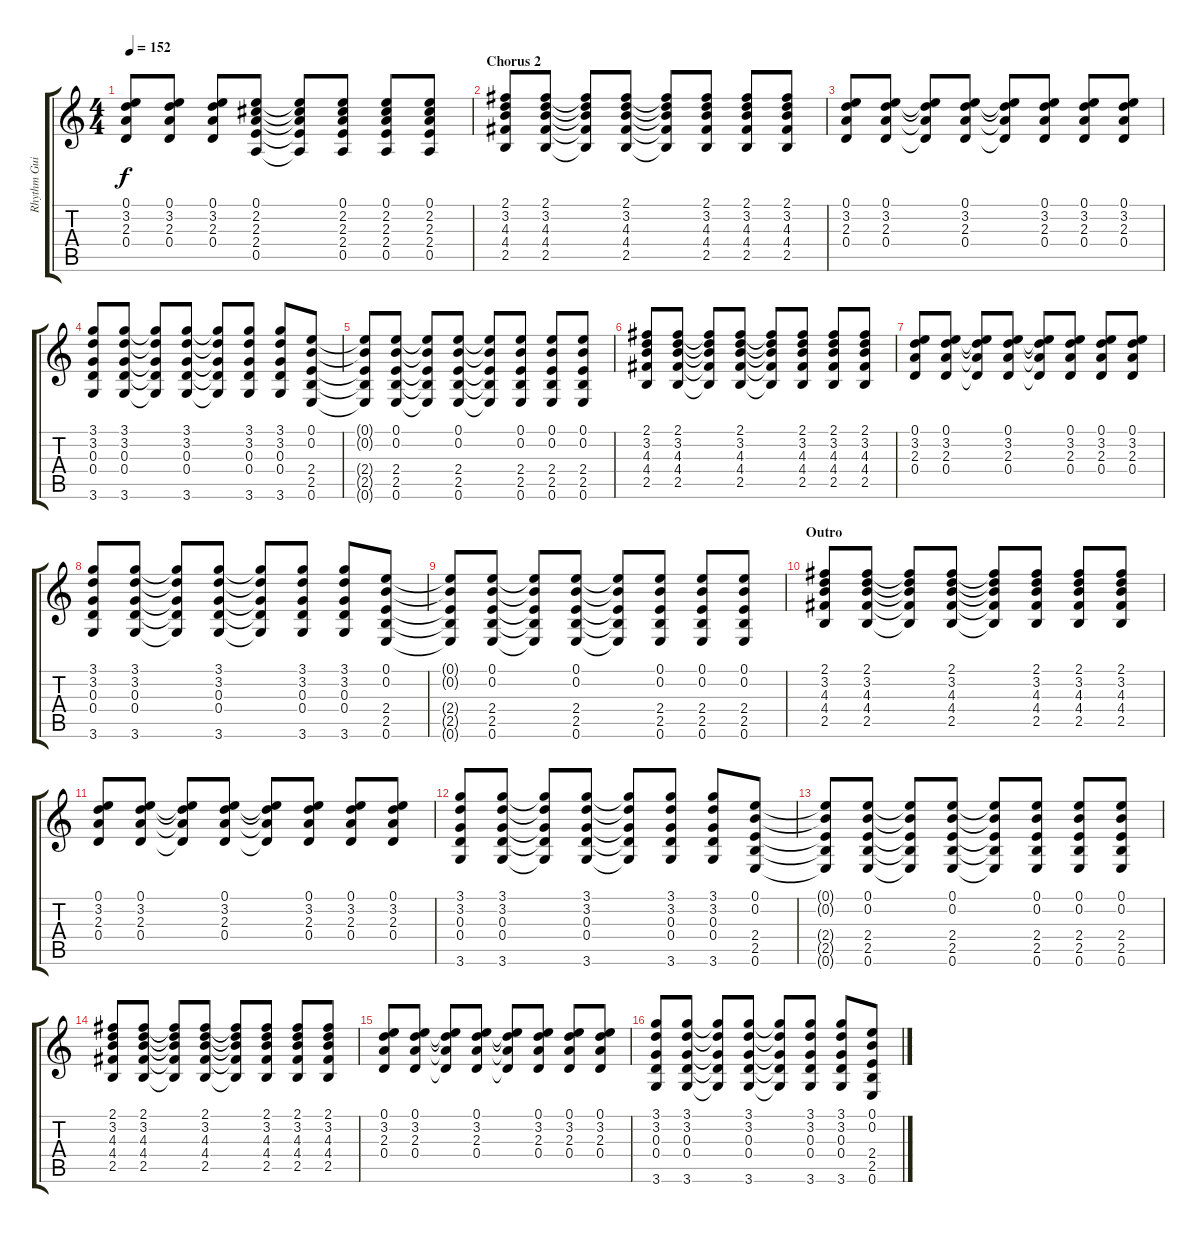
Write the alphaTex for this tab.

\track ("Rhythm Guitar 1" "Rhythm Gui") {instrument overdrivenguitar}
\staff {score tabs}
\tuning (E4 B3 G3 D3 A2 E2) {hide}
\ts (4 4)
\tempo 152
\clef g2
\ks c
(0.1{t} 3.2{t} 2.3{t} 0.4{t}).8{dy f} (0.1 3.2 2.3 0.4).8 (0.1 3.2 2.3 0.4).8 (0.1 2.2 2.3 2.4 0.5).8 (0.1{t} 2.2{t} 2.3{t} 2.4{t} 0.5{t}).8 (0.1 2.2 2.3 2.4 0.5).8 (0.1 2.2 2.3 2.4 0.5).8 (0.1 2.2 2.3 2.4 0.5).8 |
\section ("" "Chorus 2")
(2.1 3.2 4.3 4.4 2.5).8 (2.1 3.2 4.3 4.4 2.5).8 (2.1{t} 3.2{t} 4.3{t} 4.4{t} 2.5{t}).8 (2.1 3.2 4.3 4.4 2.5).8 (2.1{t} 3.2{t} 4.3{t} 4.4{t} 2.5{t}).8 (2.1 3.2 4.3 4.4 2.5).8 (2.1 3.2 4.3 4.4 2.5).8 (2.1 3.2 4.3 4.4 2.5).8 |
(0.1 3.2 2.3 0.4).8 (0.1 3.2 2.3 0.4).8 (0.1{t} 3.2{t} 2.3{t} 0.4{t}).8 (0.1 3.2 2.3 0.4).8 (0.1{t} 3.2{t} 2.3{t} 0.4{t}).8 (0.1 3.2 2.3 0.4).8 (0.1 3.2 2.3 0.4).8 (0.1 3.2 2.3 0.4).8 |
(3.1 3.2 0.3 0.4 3.6).8 (3.1 3.2 0.3 0.4 3.6).8 (3.1{t} 3.2{t} 0.3{t} 0.4{t} 3.6{t}).8 (3.1 3.2 0.3 0.4 3.6).8 (3.1{t} 3.2{t} 0.3{t} 0.4{t} 3.6{t}).8 (3.1 3.2 0.3 0.4 3.6).8 (3.1 3.2 0.3 0.4 3.6).8 (0.1 0.2 2.4 2.5 0.6).8 |
(0.1{t} 0.2{t} 2.4{t} 2.5{t} 0.6{t}).8 (0.1 0.2 2.4 2.5 0.6).8 (0.1{t} 0.2{t} 2.4{t} 2.5{t} 0.6{t}).8 (0.1 0.2 2.4 2.5 0.6).8 (0.1{t} 0.2{t} 2.4{t} 2.5{t} 0.6{t}).8 (0.1 0.2 2.4 2.5 0.6).8 (0.1 0.2 2.4 2.5 0.6).8 (0.1 0.2 2.4 2.5 0.6).8 |
(2.1 3.2 4.3 4.4 2.5).8 (2.1 3.2 4.3 4.4 2.5).8 (2.1{t} 3.2{t} 4.3{t} 4.4{t} 2.5{t}).8 (2.1 3.2 4.3 4.4 2.5).8 (2.1{t} 3.2{t} 4.3{t} 4.4{t} 2.5{t}).8 (2.1 3.2 4.3 4.4 2.5).8 (2.1 3.2 4.3 4.4 2.5).8 (2.1 3.2 4.3 4.4 2.5).8 |
(0.1 3.2 2.3 0.4).8 (0.1 3.2 2.3 0.4).8 (0.1{t} 3.2{t} 2.3{t} 0.4{t}).8 (0.1 3.2 2.3 0.4).8 (0.1{t} 3.2{t} 2.3{t} 0.4{t}).8 (0.1 3.2 2.3 0.4).8 (0.1 3.2 2.3 0.4).8 (0.1 3.2 2.3 0.4).8 |
(3.1 3.2 0.3 0.4 3.6).8 (3.1 3.2 0.3 0.4 3.6).8 (3.1{t} 3.2{t} 0.3{t} 0.4{t} 3.6{t}).8 (3.1 3.2 0.3 0.4 3.6).8 (3.1{t} 3.2{t} 0.3{t} 0.4{t} 3.6{t}).8 (3.1 3.2 0.3 0.4 3.6).8 (3.1 3.2 0.3 0.4 3.6).8 (0.1 0.2 2.4 2.5 0.6).8 |
(0.1{t} 0.2{t} 2.4{t} 2.5{t} 0.6{t}).8 (0.1 0.2 2.4 2.5 0.6).8 (0.1{t} 0.2{t} 2.4{t} 2.5{t} 0.6{t}).8 (0.1 0.2 2.4 2.5 0.6).8 (0.1{t} 0.2{t} 2.4{t} 2.5{t} 0.6{t}).8 (0.1 0.2 2.4 2.5 0.6).8 (0.1 0.2 2.4 2.5 0.6).8 (0.1 0.2 2.4 2.5 0.6).8 |
\section ("" "Outro")
(2.1 3.2 4.3 4.4 2.5).8 (2.1 3.2 4.3 4.4 2.5).8 (2.1{t} 3.2{t} 4.3{t} 4.4{t} 2.5{t}).8 (2.1 3.2 4.3 4.4 2.5).8 (2.1{t} 3.2{t} 4.3{t} 4.4{t} 2.5{t}).8 (2.1 3.2 4.3 4.4 2.5).8 (2.1 3.2 4.3 4.4 2.5).8 (2.1 3.2 4.3 4.4 2.5).8 |
(0.1 3.2 2.3 0.4).8 (0.1 3.2 2.3 0.4).8 (0.1{t} 3.2{t} 2.3{t} 0.4{t}).8 (0.1 3.2 2.3 0.4).8 (0.1{t} 3.2{t} 2.3{t} 0.4{t}).8 (0.1 3.2 2.3 0.4).8 (0.1 3.2 2.3 0.4).8 (0.1 3.2 2.3 0.4).8 |
(3.1 3.2 0.3 0.4 3.6).8 (3.1 3.2 0.3 0.4 3.6).8 (3.1{t} 3.2{t} 0.3{t} 0.4{t} 3.6{t}).8 (3.1 3.2 0.3 0.4 3.6).8 (3.1{t} 3.2{t} 0.3{t} 0.4{t} 3.6{t}).8 (3.1 3.2 0.3 0.4 3.6).8 (3.1 3.2 0.3 0.4 3.6).8 (0.1 0.2 2.4 2.5 0.6).8 |
(0.1{t} 0.2{t} 2.4{t} 2.5{t} 0.6{t}).8 (0.1 0.2 2.4 2.5 0.6).8 (0.1{t} 0.2{t} 2.4{t} 2.5{t} 0.6{t}).8 (0.1 0.2 2.4 2.5 0.6).8 (0.1{t} 0.2{t} 2.4{t} 2.5{t} 0.6{t}).8 (0.1 0.2 2.4 2.5 0.6).8 (0.1 0.2 2.4 2.5 0.6).8 (0.1 0.2 2.4 2.5 0.6).8 |
(2.1 3.2 4.3 4.4 2.5).8 (2.1 3.2 4.3 4.4 2.5).8 (2.1{t} 3.2{t} 4.3{t} 4.4{t} 2.5{t}).8 (2.1 3.2 4.3 4.4 2.5).8 (2.1{t} 3.2{t} 4.3{t} 4.4{t} 2.5{t}).8 (2.1 3.2 4.3 4.4 2.5).8 (2.1 3.2 4.3 4.4 2.5).8 (2.1 3.2 4.3 4.4 2.5).8 |
(0.1 3.2 2.3 0.4).8 (0.1 3.2 2.3 0.4).8 (0.1{t} 3.2{t} 2.3{t} 0.4{t}).8 (0.1 3.2 2.3 0.4).8 (0.1{t} 3.2{t} 2.3{t} 0.4{t}).8 (0.1 3.2 2.3 0.4).8 (0.1 3.2 2.3 0.4).8 (0.1 3.2 2.3 0.4).8 |
(3.1 3.2 0.3 0.4 3.6).8 (3.1 3.2 0.3 0.4 3.6).8 (3.1{t} 3.2{t} 0.3{t} 0.4{t} 3.6{t}).8 (3.1 3.2 0.3 0.4 3.6).8 (3.1{t} 3.2{t} 0.3{t} 0.4{t} 3.6{t}).8 (3.1 3.2 0.3 0.4 3.6).8 (3.1 3.2 0.3 0.4 3.6).8 (0.1 0.2 2.4 2.5 0.6).8
